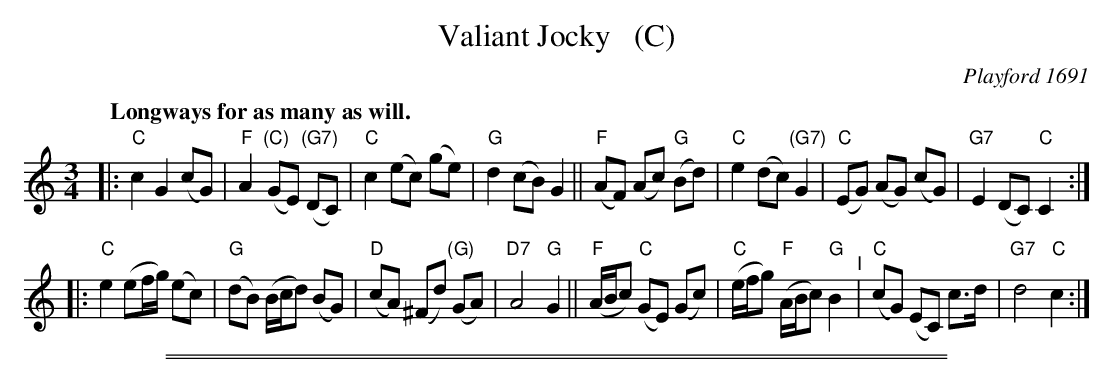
X:1
T: Valiant Jocky   (C)
O: Playford 1691
Q: "Longways for as many as will."
M: 3/4
L: 1/8
K: C
|:\
"C"c2 G2 (cG) | "F"A2 "(C)"(GE) "(G7)"(DC) | "C"c2 (ec) (ge) | "G"d2(cB) G2 ||\
"F"(AF) (Ac) "G"(Bd) | "C"e2 (dc) "(G7)"G2 | "C"(EG) (AG) (cG) | "G7"E2 (DC) "C"C2 :|
|:\
"C"e2 (ef/g/) (ec) | "G"(dB) (B/c/d) (BG) | "D"(cA) (^Fd) "(G)"(GA) | "D7"A4 "G"G2 ||\
"F"(A/B/c) "C"(GE) (Gc) | "C"(e/f/g) "F"(A/B/c) "G"B2 "^I"| "C"(cG) (EC) c>d | "G7"d4 "C"c2 :|
